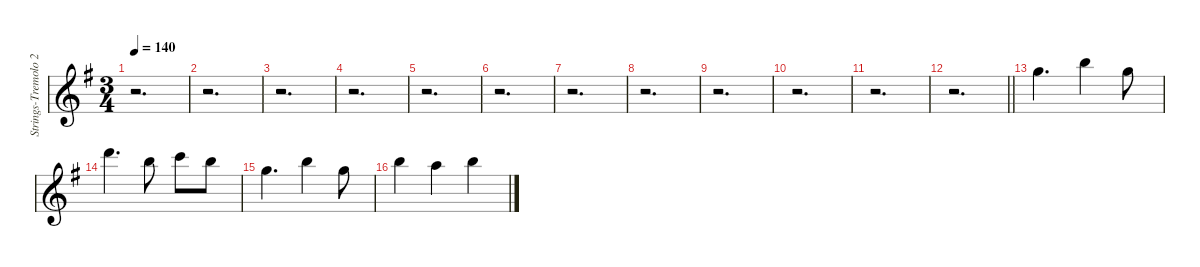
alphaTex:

\defaultSystemsLayout 8
\hideDynamics
\bracketExtendMode groupsimilarinstruments
\firstSystemTrackNameMode fullname
\otherSystemsTrackNameOrientation horizontal
\track ("Strings-Tremolo 2" "vln.") {defaultSystemsLayout 8 instrument tremolostrings}
\staff {score}
\tuning (E4 B3 G3 D3 A2 E2)
\ts (3 4)
\tempo 140
\clef g2
\ks g
r.2{d dy f beam Down} |
r.2{d beam Down} |
r.2{d beam Down} |
r.2{d beam Down} |
r.2{d beam Down} |
r.2{d beam Down} |
r.2{d beam Down} |
r.2{d beam Down} |
r.2{d beam Down} |
r.2{d beam Down} |
r.2{d beam Down} |
\barLineRight lightlight
r.2{d beam Down} |
15.1{acc forcenatural}.4{d beam Down} 19.1{acc forcenatural}.4{beam Down} 15.1{acc forcenatural}.8{beam Down} |
22.1{acc forcenatural}.4{d beam Down} 19.1{acc forcenatural}.8{beam Down} 20.1{acc forcenatural}.8{beam Down} 19.1{acc forcenatural}.8{beam Down} |
15.1{acc forcenatural}.4{d beam Down} 19.1{acc forcenatural}.4{beam Down} 15.1{acc forcenatural}.8{beam Down} |
19.1{acc forcenatural}.4{beam Down} 17.1{acc forcenatural}.4{beam Down} 19.1{acc forcenatural}.4{beam Down}
